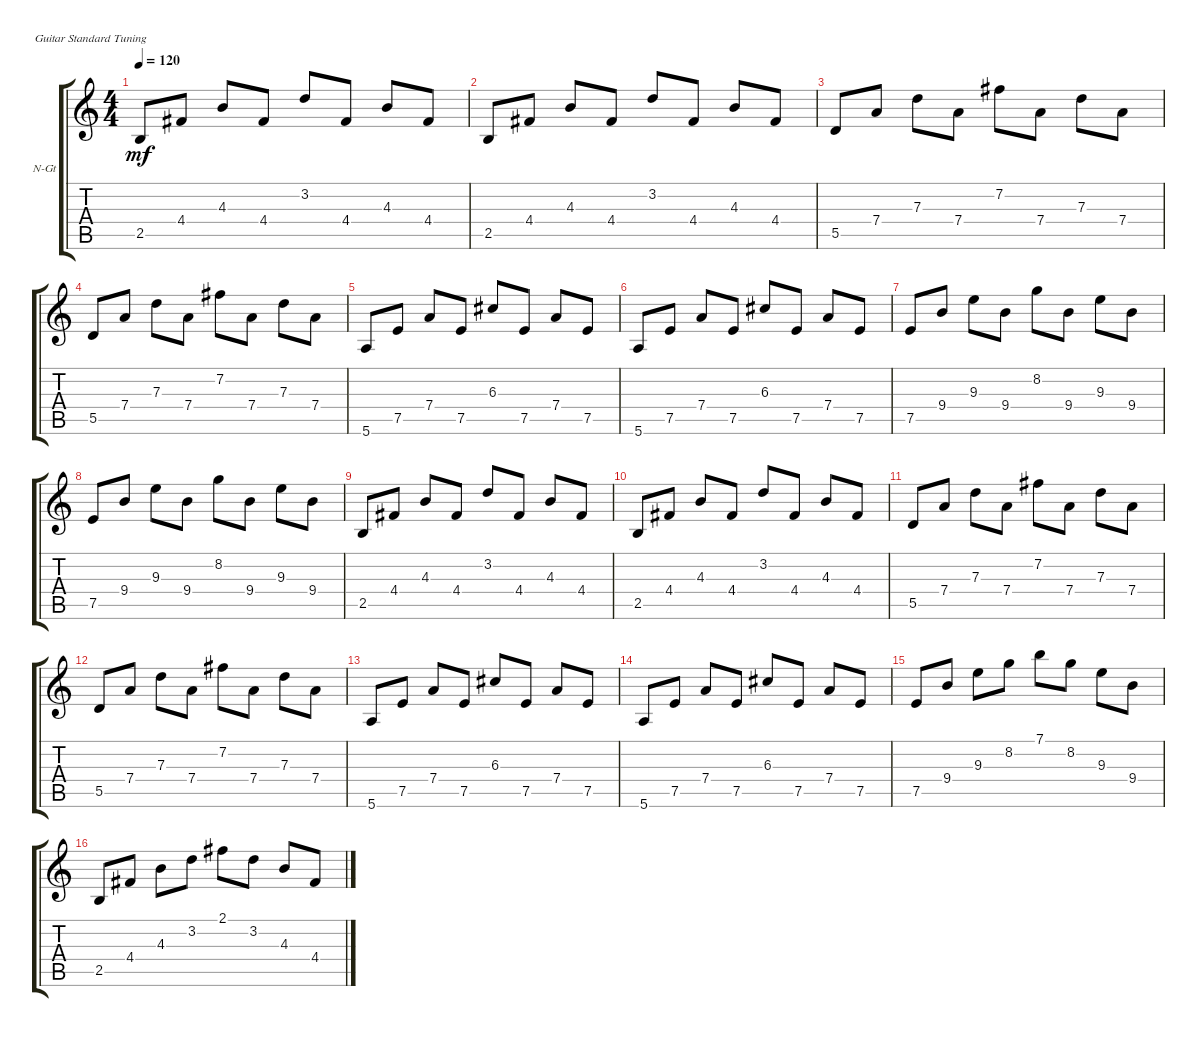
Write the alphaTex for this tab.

\defaultSystemsLayout 4
\bracketExtendMode groupsimilarinstruments
\firstSystemTrackNameOrientation horizontal
\otherSystemsTrackNameOrientation horizontal
\track ("Nylon Guitar" "N-Gt") {instrument acousticguitarnylon}
\staff {score tabs}
\tuning (E4 B3 G3 D3 A2 E2)
\ts (4 4)
\tempo 120
\clef g2
\ks c
2.5.8{dy mf} 4.4.8 4.3.8 4.4.8 3.2.8 4.4.8 4.3.8 4.4.8 |
2.5.8 4.4.8 4.3.8 4.4.8 3.2.8 4.4.8 4.3.8 4.4.8 |
5.5.8 7.4.8 7.3.8 7.4.8 7.2.8 7.4.8 7.3.8 7.4.8 |
5.5.8 7.4.8 7.3.8 7.4.8 7.2.8 7.4.8 7.3.8 7.4.8 |
5.6.8 7.5.8 7.4.8 7.5.8 6.3.8 7.5.8 7.4.8 7.5.8 |
5.6.8 7.5.8 7.4.8 7.5.8 6.3.8 7.5.8 7.4.8 7.5.8 |
7.5.8 9.4.8 9.3.8 9.4.8 8.2.8 9.4.8 9.3.8 9.4.8 |
7.5.8 9.4.8 9.3.8 9.4.8 8.2.8 9.4.8 9.3.8 9.4.8 |
2.5.8 4.4.8 4.3.8 4.4.8 3.2.8 4.4.8 4.3.8 4.4.8 |
2.5.8 4.4.8 4.3.8 4.4.8 3.2.8 4.4.8 4.3.8 4.4.8 |
5.5.8 7.4.8 7.3.8 7.4.8 7.2.8 7.4.8 7.3.8 7.4.8 |
5.5.8 7.4.8 7.3.8 7.4.8 7.2.8 7.4.8 7.3.8 7.4.8 |
5.6.8 7.5.8 7.4.8 7.5.8 6.3.8 7.5.8 7.4.8 7.5.8 |
5.6.8 7.5.8 7.4.8 7.5.8 6.3.8 7.5.8 7.4.8 7.5.8 |
7.5.8 9.4.8 9.3.8 8.2.8 7.1.8 8.2.8 9.3.8 9.4.8 |
2.5.8 4.4.8 4.3.8 3.2.8 2.1.8 3.2.8 4.3.8 4.4.8
